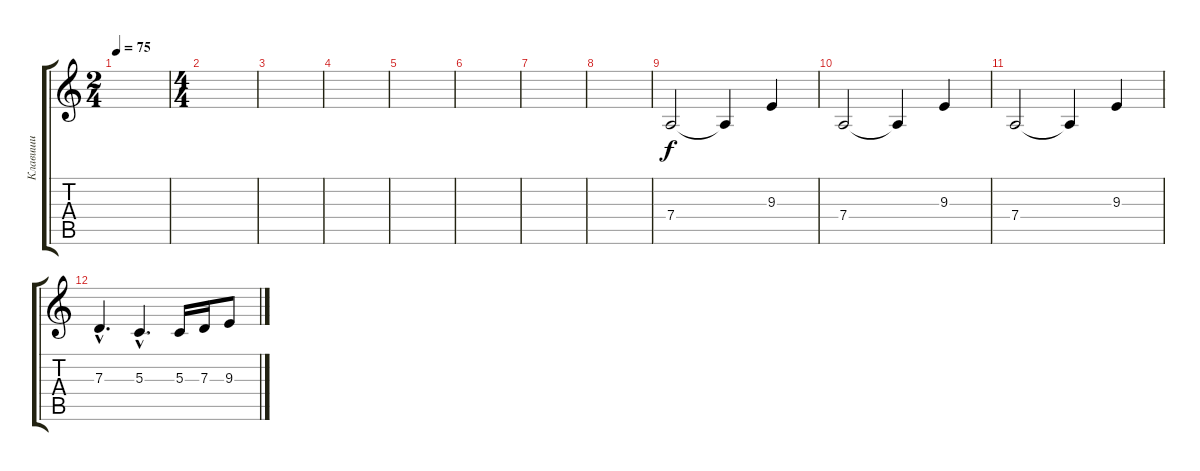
\track ("Клавиши" "Клавиши") {instrument stringensemble2}
\staff {score tabs}
\tuning (E4 B3 G3 D3 A2 E2) {hide}
\ts (2 4)
\tempo 75
\clef g2
\ks c
|
\ts (4 4)
|
|
|
|
|
|
|
7.4.2 7.4{t}.4 9.3.4 |
7.4.2 7.4{t}.4 9.3.4 |
7.4.2 7.4{t}.4 9.3.4 |
7.3{hac}.4{d} 5.3{hac}.4{d} 5.3.16 7.3.16 9.3.8
